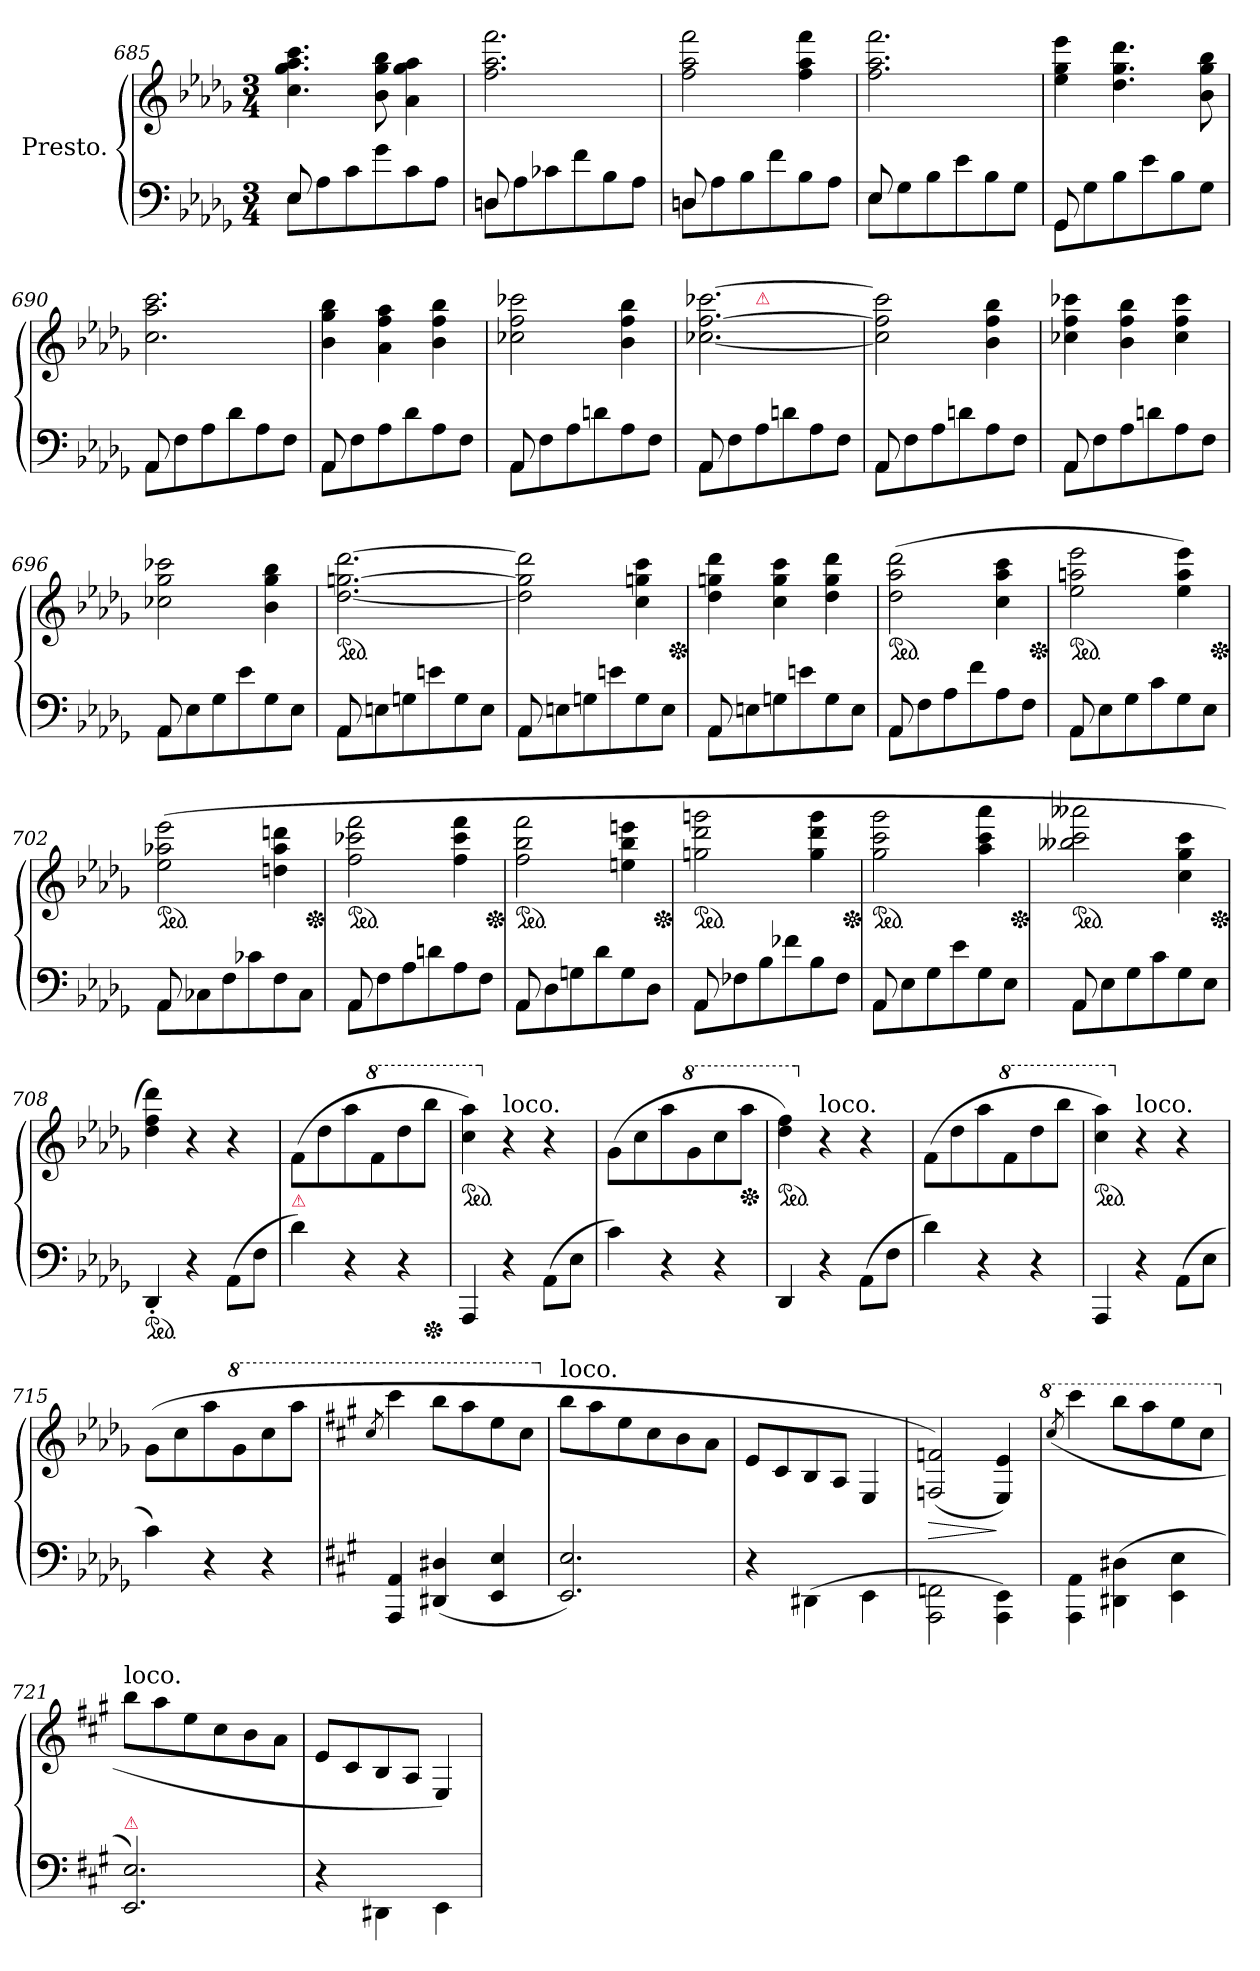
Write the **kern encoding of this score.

**kern	**kern	**dynam
*part1	*part1	*part1
*staff2	*staff1	*staff1/2
*I"Presto.	*	*
*clefF4	*clefG2	*
*k[b-e-a-d-g-]	*k[b-e-a-d-g-]	*
*M3/4	*M3/4	*
=685	=685	=685
*^	*	*
8E-	8E-L	4.cc 4.gg- 4.aa- 4.ccc	.
8rgyy	8A-	.	.
2rbyy	8c	.	.
.	8g-	8b- 8gg- 8bb-	.
.	8c	4a- 4gg- 4aa-	.
.	8A-J	.	.
=686	=686	=686	=686
8Dn	8DnL	2.ff 2.aa- 2.fff	.
8rgyy	8A-	.	.
2rgyy	8c-X	.	.
.	8f	.	.
.	8B-	.	.
.	8A-J	.	.
=687	=687	=687	=687
8Dn	8DnL	2ff 2aa- 2fff	.
8rgyy	8A-	.	.
2rgyy	8B-	.	.
.	8f	.	.
.	8B-	4ff 4aa- 4fff	.
.	8A-J	.	.
=688	=688	=688	=688
8E-	8E-L	2.ff 2.aa- 2.fff	.
8reyy	8G-	.	.
2rgyy	8B-	.	.
.	8e-	.	.
.	8B-	.	.
.	8G-J	.	.
=689	=689	=689	=689
8GG-	8GG-L	4ee- 4gg- 4eee-	.
8rgyy	8G-	.	.
2rgyy	8B-	4.dd- 4.gg- 4.ddd-	.
.	8e-	.	.
.	8B-	.	.
.	8G-J	8b- 8gg- 8bb-	.
=690	=690	=690	=690
8AA-	8AA-L	2.cc 2.aa- 2.ccc	.
8reyy	8F	.	.
2reyy	8A-	.	.
.	8d-	.	.
.	8A-	.	.
.	8FJ	.	.
=691	=691	=691	=691
8AA-	8AA-L	4b- 4gg- 4bb-	.
8reyy	8F	.	.
2reyy	8A-	4a- 4ff 4aa-	.
.	8d-	.	.
.	8A-	4b- 4ff 4bb-	.
.	8FJ	.	.
=692	=692	=692	=692
8AA-	8AA-L	2cc-X 2ff 2ccc-X	.
8reyy	8F	.	.
2reyy	8A-	.	.
.	8dn	.	.
.	8A-	4b- 4ff 4bb-	.
.	8FJ	.	.
=693	=693	=693	=693
*	*	*^	*
8AA-	8AA-L	[2.cc-X [2.ff [2.ccc-X	4ryy	.
8reyy	8F	.	.	.
!	!	!	!LO:TX:a:color=crimson:t=⚠	!
2reyy	8A-	.	2ryy	.
.	8dn	.	.	.
.	8A-	.	.	.
.	8FJ	.	.	.
*	*	*v	*v	*
=694	=694	=694	=694
8AA-	8AA-L	2cc-] 2ff] 2ccc-]	.
8reyy	8F	.	.
2reyy	8A-	.	.
.	8dn	.	.
.	8A-	4b- 4ff 4bb-	.
.	8FJ	.	.
=695	=695	=695	=695
8AA-	8AA-L	4cc-X 4ff 4ccc-X	.
8reyy	8F	.	.
2rgyy	8A-	4b- 4ff 4bb-	.
.	8dn	.	.
.	8A-	4cc- 4ff 4ccc-	.
.	8FJ	.	.
=696	=696	=696	=696
8AA-	8AA-L	2cc-X 2gg- 2ccc-X	.
8reyy	8E-	.	.
2rgyy	8G-	.	.
.	8e-	.	.
.	8G-	4b- 4gg- 4bb-	.
.	8E-J	.	.
=697	=697	=697	=697
*	*	*ped	*
8AA-	8AA-L	[2.dd- [2.ggn [2.ddd-	.
8reyy	8En	.	.
2rgyy	8Gn	.	.
.	8en	.	.
.	8G	.	.
.	8EJ	.	.
=698	=698	=698	=698
8AA-	8AA-L	2dd-] 2ggn] 2ddd-]	.
8reyy	8En	.	.
2reyy	8Gn	.	.
.	8en	.	.
.	8G	4cc 4gg 4ccc	.
*	*	*Xped	*
.	8EJ	.	.
=699	=699	=699	=699
8AA-	8AA-L	4dd- 4ggn 4ddd-	.
8rgyy	8En	.	.
2rgyy	8Gn	4cc 4gg 4ccc	.
.	8en	.	.
.	8G	4dd- 4gg 4ddd-	.
.	8EJ	.	.
=700	=700	=700	=700
*	*	*ped	*
8AA-	8AA-L	(>2dd- 2aa- 2ddd-	.
8reyy	8F	.	.
2rgyy	8A-	.	.
.	8f	.	.
.	8A-	4cc 4aa- 4ccc	.
*	*	*Xped	*
.	8FJ	.	.
=701	=701	=701	=701
*	*	*ped	*
8AA-	8AA-L	2ee- 2aan 2eee-	.
8reyy	8E-	.	.
2reyy	8G-	.	.
.	8c	.	.
.	8G-	4ee- 4aa 4eee-)	.
*	*	*Xped	*
.	8E-J	.	.
=702	=702	=702	=702
*	*	*ped	*
8AA-	8AA-L	(>2ee- 2aa-X 2eee-	.
8rgyy	8C-X	.	.
2reyy	8F	.	.
.	8c-X	.	.
.	8F	4ddn 4aa- 4dddn	.
*	*	*Xped	*
.	8C-J	.	.
=703	=703	=703	=703
*	*	*ped	*
8AA-	8AA-L	2ff 2ccc-X 2fff	.
8reyy	8F	.	.
2rgyy	8A-	.	.
.	8dn	.	.
.	8A-	4ff 4ccc- 4fff	.
*	*	*Xped	*
.	8FJ	.	.
=704	=704	=704	=704
*	*	*ped	*
8AA-	8AA-L	2ff 2bb- 2fff	.
8reyy	8D-	.	.
2reyy	8Gn	.	.
.	8d-	.	.
.	8G	4een 4bb- 4eeen	.
*	*	*Xped	*
.	8D-J	.	.
=705	=705	=705	=705
*	*	*ped	*
8AA-	8AA-L	2ggn 2ddd- 2gggn	.
8reyy	8F-X	.	.
2rgyy	8B-	.	.
.	8f-X	.	.
.	8B-	4gg 4ddd- 4ggg	.
*	*	*Xped	*
.	8F-J	.	.
=706	=706	=706	=706
*	*	*ped	*
8AA-	8AA-L	2gg- 2ccc 2ggg-	.
8rgyy	8E-	.	.
2reyy	8G-	.	.
.	8e-	.	.
.	8G-	4aa- 4ccc 4aaa-	.
*	*	*Xped	*
.	8E-J	.	.
=707	=707	=707	=707
*	*	*ped	*
8AA-	8AA-L	2bb--X 2ccc 2aaa--X	.
8reyy	8E-	.	.
2rgyy	8G-	.	.
.	8c	.	.
.	8G-	4cc 4gg- 4ccc	.
*	*	*Xped	*
.	8E-J	.	.
*v	*v	*	*
=708	=708	=708
*ped	*	*
4DD-'	4dd- 4ff 4ddd-)	.
4r	4r	.
(>8AA-\L	4r	.
8FJ	.	.
=709	=709	=709
!LO:TX:a:color=crimson:t=⚠	!	!
4d-)	(>8fL	.
.	8dd-	.
4r	8aa-	.
*	*8va	*
.	8ff	.
4r	8ddd-	.
*Xped	*	*
.	8bbb-J	.
=710	=710	=710
*	*ped	*
4AAA-	4ccc 4aaa-)	.
*	*X8va	*
!	!LO:TX:a:t=loco.	!
4r	4r	.
(>8AA-\L	4r	.
8E-J	.	.
=711	=711	=711
4c)	(8g-L	.
.	8cc	.
4r	8aa-	.
*	*8va	*
.	8gg-	.
4r	8ccc	.
*	*Xped	*
.	8aaa-J	.
=712	=712	=712
*	*ped	*
4DD-	4ddd- 4fff)	.
*	*X8va	*
!	!LO:TX:a:t=loco.	!
4r	4r	.
(>8AA-\L	4r	.
8FJ	.	.
=713	=713	=713
4d-)	(8fL	.
.	8dd-	.
4r	8aa-	.
*	*8va	*
.	8ff	.
4r	8ddd-	.
.	8bbb-J	.
=714	=714	=714
*	*ped	*
4AAA-	4ccc 4aaa-)	.
*	*X8va	*
!	!LO:TX:a:t=loco.	!
4r	4r	.
(>8AA-\L	4r	.
8E-J	.	.
=715	=715	=715
4c)	(>8g-\L	.
.	8cc	.
4r	8aa-	.
*	*8va	*
.	8gg-	.
4r	8ccc	.
.	8aaa-J	.
=716	=716	=716
*k[f#c#g#]	*k[f#c#g#]	*
.	8qccc#/	.
4AAA 4AA	4cccc#	.
(4DD#X 4D#X	8bbbL	.
.	8aaa	.
4EE 4E	8eee	.
.	8ccc#J	.
=717	=717	=717
*	*X8va	*
!	!LO:TX:a:t=loco.	!
2.EE 2.E)	8bbL	.
.	8aa	.
.	8ee	.
.	8cc#	.
.	8b	.
.	8aJ	.
=718	=718	=718
4r	8eL	.
.	8c#	.
(>4DD#X\	8B	.
.	8A/J	.
4EE\	4E/	.
=719	=719	=719
2AAA\ 2FFn\	(>2Fn/ 2fn/)	>
4AAA\ 4EE\)	4E/ 4e/)	]
=720	=720	=720
*	*8va	*
.	(>8qccc#/	.
4AAA\ 4AA\	4cccc#	.
(>4DD#X\ 4D#X\	8bbb\L	.
.	8aaa	.
4EE\ 4E\	8eee	.
.	8ccc#J	.
=721	=721	=721
*	*X8va	*
!	!LO:TX:a:t=loco.	!
!LO:TX:a:color=crimson:t=⚠	!	!
2.EE/ 2.E/)	8bbL	.
.	8aa	.
.	8ee	.
.	8cc#	.
.	8b	.
.	8aJ	.
=722	=722	=722
4r	8eL	.
.	8c#	.
4DD#X\	8B	.
.	8A/J	.
4EE\	4E/)	.
=	=	=
*-	*-	*-
